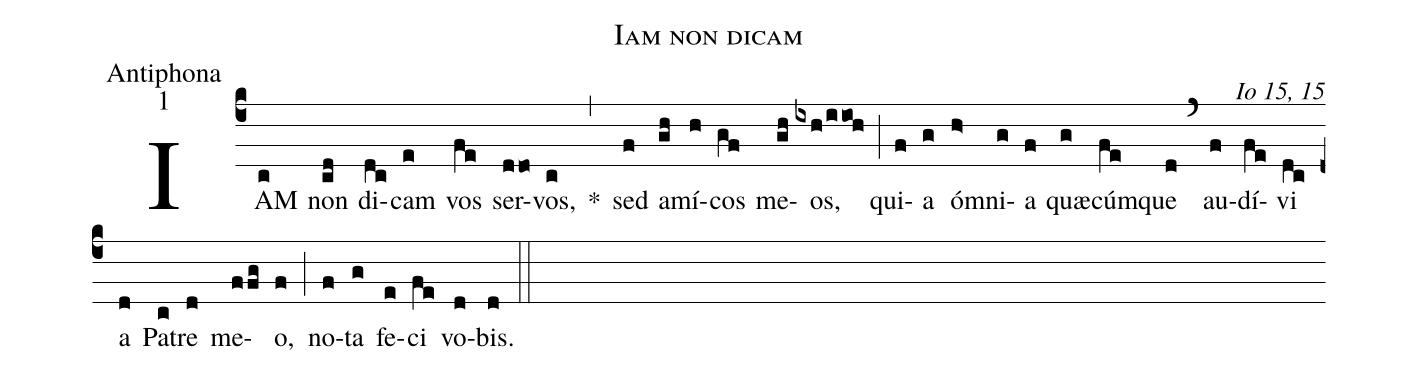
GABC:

name:Iam non dicam;
office-part:Antiphona;
mode:1;
commentary:Io 15, 15;
%%
(c4)IAM(c) non(cd) di(dc)cam(e) vos(fe) ser(ddo)vos,(c) *(,) sed(f) a(gh)mí(h)cos(gf) me(gh)os,(ixh/iioh) (;) qui(f)a(g) óm(h>)ni(g)a(f) qu<sp>ae</sp>(g)cúm(fe)que(d) (`) au(f)dí(fe)vi(dc) a(d) Pa(c)tre(d) me(ffg)o,(f) (;) no(f)ta(g) fe(e)ci(fe) vo(d)bis.(d) (::)
